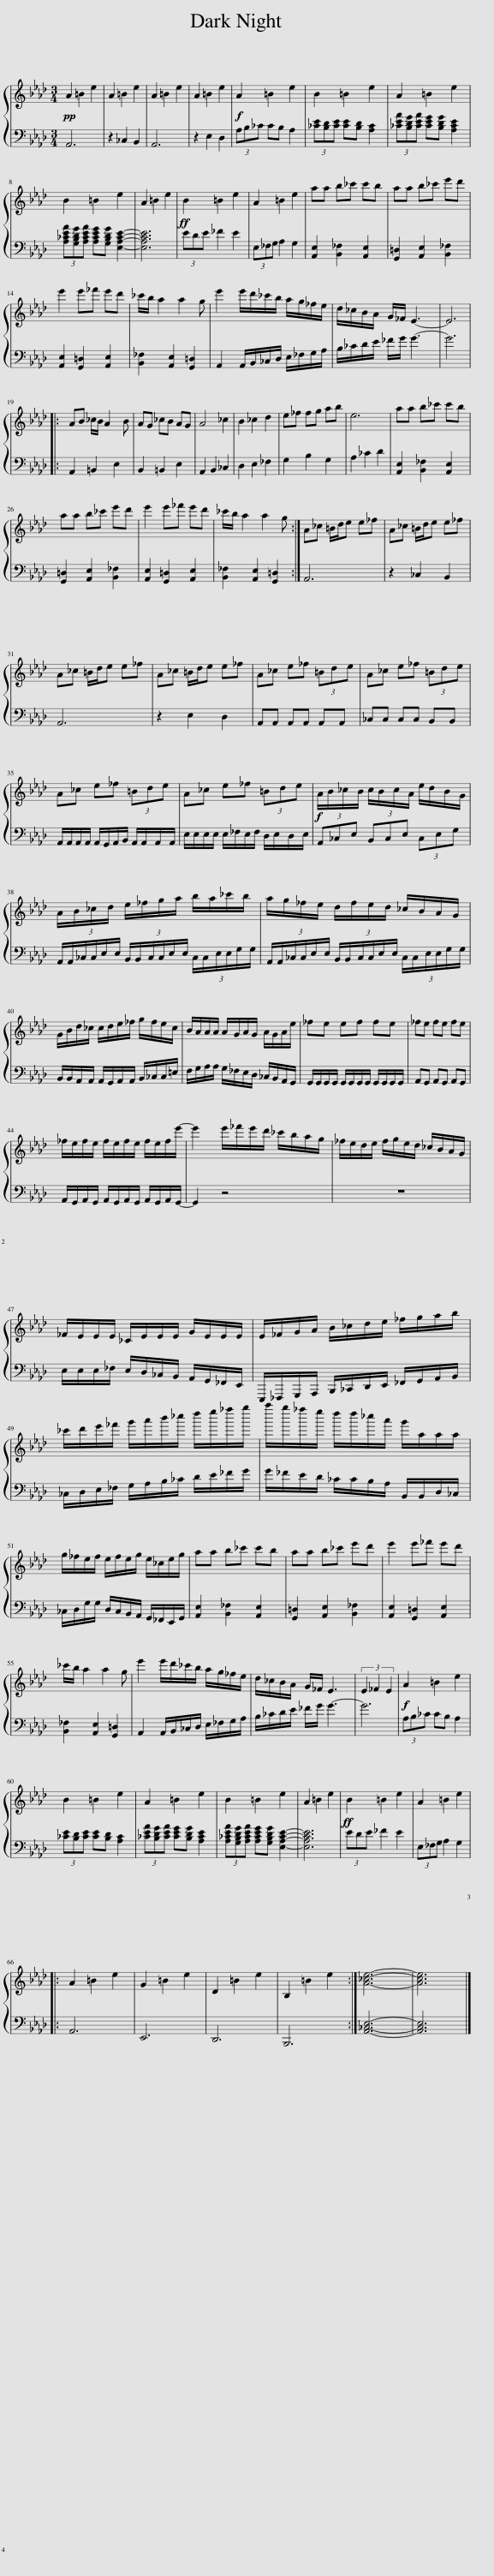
X:1
%%score { 1 | 2 }
L:1/8
M:3/4
I:linebreak $
K:Ab
V:1 treble
V:2 bass
V:1
!pp! A2 =B2 e2 | A2 =B2 e2 | A2 =B2 e2 | A2 =B2 e2 |!f! A2 =B2 e2 | %5
 B2 =B2 e2 | A2 =B2 e2 |$ B2 =B2 e2 | A2 =B2 e2 |!ff! B2 =B2 e2 | %10
 A2 =B2 e2 | aa b_c' c'b | aa b_c' e'd' |$ e'2 e'_f' e'd' | _c'/b/ a2 a2 g | %15
 e'2 e'/d'/_c'/b/ a/g/_f/e/ | d/_c/B/A/ G/_F/ E3- | E6 |:$ AB _c/B/ A2 B | AG _cB AG | %20
 A4 _c2 | B2 _c2 d2 | e_f fg ab | e6 | aa b_c' c'b |$ %25
 aa b_c' e'd' | e'2 e'_f' e'd' | _c'/b/ a2 a2 g :| A_c =B/d/e e_f | A_c =B/d/e e_f |$ %30
 A_c =B/d/e e_f | A_c =B/d/e e_f | A_c e_f (3=Bde | A_c e_f (3=Bde |$ A_c e_f (3=Bde | %35
 A_c e_f (3=Bde |!f! A/B/_c/B/ c/B/c/A/ e/d/B/G/ |$ A/B/_c/d/ e/_f/g/a/ b/a/_c'/b/ | a/g/_f/e/ d/f/e/d/ _c/B/A/G/ |$ G/B/d/_c/ c/d/e/_f/ g/f/e/c/ | %40
 B/A/A/A/ A/G/A/G/ A/G/A/e/ | _fe ef fe | _fe fe fe |$ _f/e/f/e/ f/e/f/e/ f/e/f/e'/- | e'2 e'/_f'/e'/d'/ _c'/b/a/g/ | %45
 _f/e/d/e/ f/g/e/d/ _c/B/A/G/ |$ _F/E/E/E/ _C/E/E/E/ G/E/E/E/ | E/_F/G/A/ B/_c/d/e/ _f/g/a/b/ |$ _c'/d'/e'/_f'/ g'/a'/b'/_c''/ d''/e''/_f''/g''/ | a''/g''/_f''/e''/ d''/d''/_c''/a'/ g'/a/a/a/ |$ %50
 g/_f/e/f/ e/f/e/g/ e/_c/e/g/ | aa b_c' c'b | aa b_c' e'd' | e'2 e'_f' e'd' |$ _c'/b/ a2 a2 g | %55
 e'2 e'/d'/_c'/b/ a/g/_f/e/ | d/_c/B/A/ G/_F/ E3 | E2 _F2 E2 |!f! A2 =B2 e2 |$ B2 =B2 e2 | %60
 A2 =B2 e2 | B2 =B2 e2 | A2 =B2 e2 |!ff! B2 =B2 e2 | A2 =B2 e2 |:$ %65
 A2 =B2 e2 | G2 =B2 e2 | D2 =B2 e2 | B,2 =B2 e2 :| [A_ce]6- | %70
 [Ace]6 |] %71
V:2
 A,,6 | z2 _C,2 B,,2 | A,,6 | z2 E,2 D,2 | (3A,B,_C CB, A,2 | %5
 (3[_CE][B,D][CE] [CE][B,D] [A,C]2 | (3[_CEA][B,DG][CEA] [CEG][B,DG] [A,CE]2 |$ (3[A,_CEA][G,B,DG][A,CEA] [A,CEG][G,B,DG] [E,A,CE]2- | [E,A,CE]6 | (3EDE _F2 E2 | %10
 (3E,_F,G, A,2 G,2 | [A,,E,]2 [B,,_F,]2 [A,,E,]2 | [G,,=D,]2 [A,,E,]2 [B,,_F,]2 |$ [A,,E,]2 [G,,=D,]2 [A,,E,]2 | [B,,_F,]2 [A,,E,]2 [G,,=D,]2 | %15
 A,,2 A,,/B,,/_C,/D,/ E,/_F,/G,/A,/ | B,/_C/D/E/ _F/G/ G3- | G6 |:$ A,,2 =B,,2 E,2 | B,,2 =B,,2 E,2 | %20
 A,,2 B,,2 _C,2 | D,2 E,2 _F,2 | G,2 B,2 G,2 | A,2 _C2 D2 | [A,,E,]2 [B,,_F,]2 [A,,E,]2 |$ %25
 [G,,=D,]2 [A,,E,]2 [B,,_F,]2 | [A,,E,]2 [G,,=D,]2 [A,,E,]2 | [B,,_F,]2 [A,,E,]2 [G,,=D,]2 :| A,,6 | z2 _C,2 B,,2 |$ %30
 A,,6 | z2 E,2 D,2 | A,,A,, A,,A,, A,,A,, | _C,C, C,C, B,,B,, |$ A,,/A,,/A,,/A,,/ A,,/G,,/A,,/B,,/ A,,/A,,/A,,/A,,/ | %35
 E,/E,/E,/E,/ E,/_F,/E,/F,/ D,/E,/D,/E,/ | (3A,,_C,E, (3B,,C,E, (3C,E,G, |$ (3:2:6A,,/A,,/_C,/C,/E,/E,/ (3:2:6B,,/B,,/C,/C,/E,/E,/ (3:2:6C,/C,/E,/E,/G,/G,/ | (3:2:6A,,/A,,/_C,/C,/E,/E,/ (3:2:6B,,/B,,/C,/C,/E,/E,/ (3:2:6C,/C,/E,/E,/G,/G,/ |$ B,,/B,,/A,,/A,,/ A,,/G,,/A,,/A,,/ B,,/_C,/C,/=E,/ | %40
 F,/G,/A,/A,/ G,/_F,/E,/D,/ _C,/B,,/A,,/G,,/ | G,,/G,,/G,,/G,,/ G,,/G,,/G,,/G,,/ G,,/G,,/G,,/G,,/ | A,,G,, A,,G,, A,,G,, |$ A,,/G,,/A,,/G,,/ A,,/G,,/A,,/G,,/ A,,/G,,/A,,/G,,/- | G,,2 z4 | %45
 z6 |$ E,/E,/E,/_F,/ E,/D,/_C,/B,,/ A,,/G,,/_F,,/E,,/ | E,,,/_F,,,/G,,,/A,,,/ B,,,/_C,,/D,,/E,,/ _F,,/G,,/A,,/B,,/ |$ _C,/D,/E,/_F,/ G,/A,/B,/_C/ D/E/_F/G/ | G/_F/E/D/ _C/C/B,/A,/ B,,/B,,/D,/_C,/ |$ %50
 _C,/D,/G,/G,/ D,/C,/B,,/A,,/ G,,/_F,,/E,,/G,,/ | [A,,E,]2 [B,,_F,]2 [A,,E,]2 | [G,,=D,]2 [A,,E,]2 [B,,_F,]2 | [A,,E,]2 [G,,=D,]2 [A,,E,]2 |$ [B,,_F,]2 [A,,E,]2 [G,,=D,]2 | %55
 A,,2 A,,/B,,/_C,/D,/ E,/_F,/G,/A,/ | B,/_C/D/E/ _F/G/ G3- | G6 | (3A,B,_C CB, A,2 |$ (3[_CE][B,D][CE] [CE][B,D] [A,C]2 | %60
 (3[_CEA][B,DG][CEA] [CEG][B,DG] [A,CE]2 | (3[A,_CEA][G,B,DG][A,CEA] [A,CEG][G,B,DG] [E,A,CE]2- | [E,A,CE]6 | (3EDE _F2 E2 | (3E,_F,G, A,2 G,2 |:$ %65
 A,,6 | E,,6 | D,,6 | B,,,6 :| [A,,_C,E,]6- | %70
 [A,,C,E,]6 |] %71
